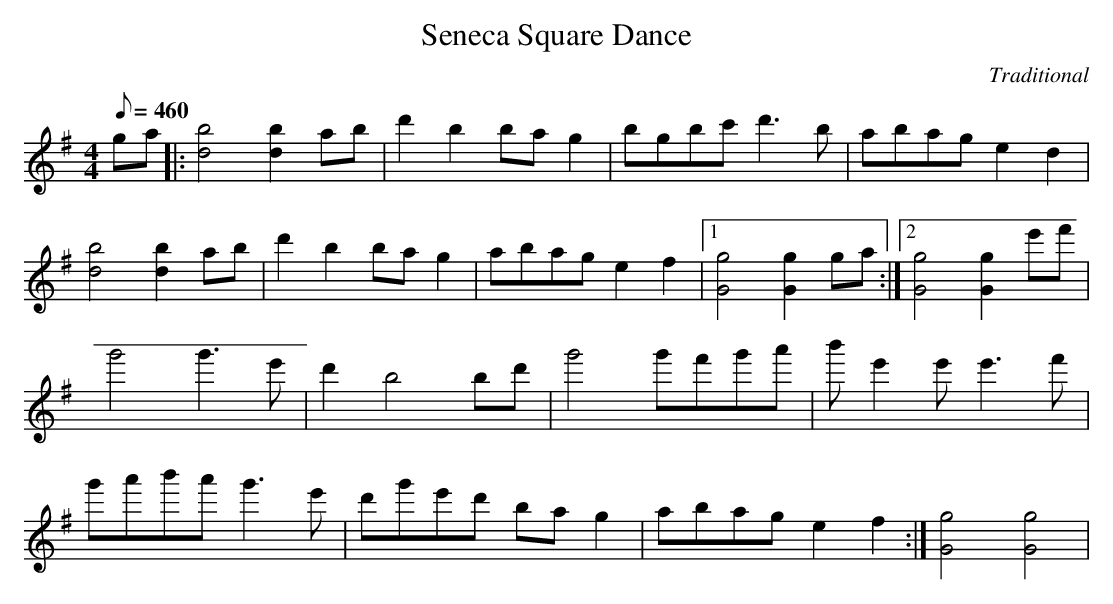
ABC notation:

X:1
T:Seneca Square Dance
C:Traditional
M:4/4
L:1/8
Q:1/8=460
K:G
ga|:[b4d4] [b2d2]ab|d'2b2 bag2|bgbc' d'3b|abag e2d2|
[b4d4] [b2d2]ab|d'2b2 bag2|abag e2f2|1 [g4G4] [g2G2]ga:|2 [g4G4] [g2G2]e'f'|
g'4 g'3e'|d'2b4bd'|g'4 g'f'g'a'|b'e'2e' e'3f'|
g'a'b'a' g'3e'|d'g'e'd' bag2|abag e2f2:|[g4G4] [g4G4]|
